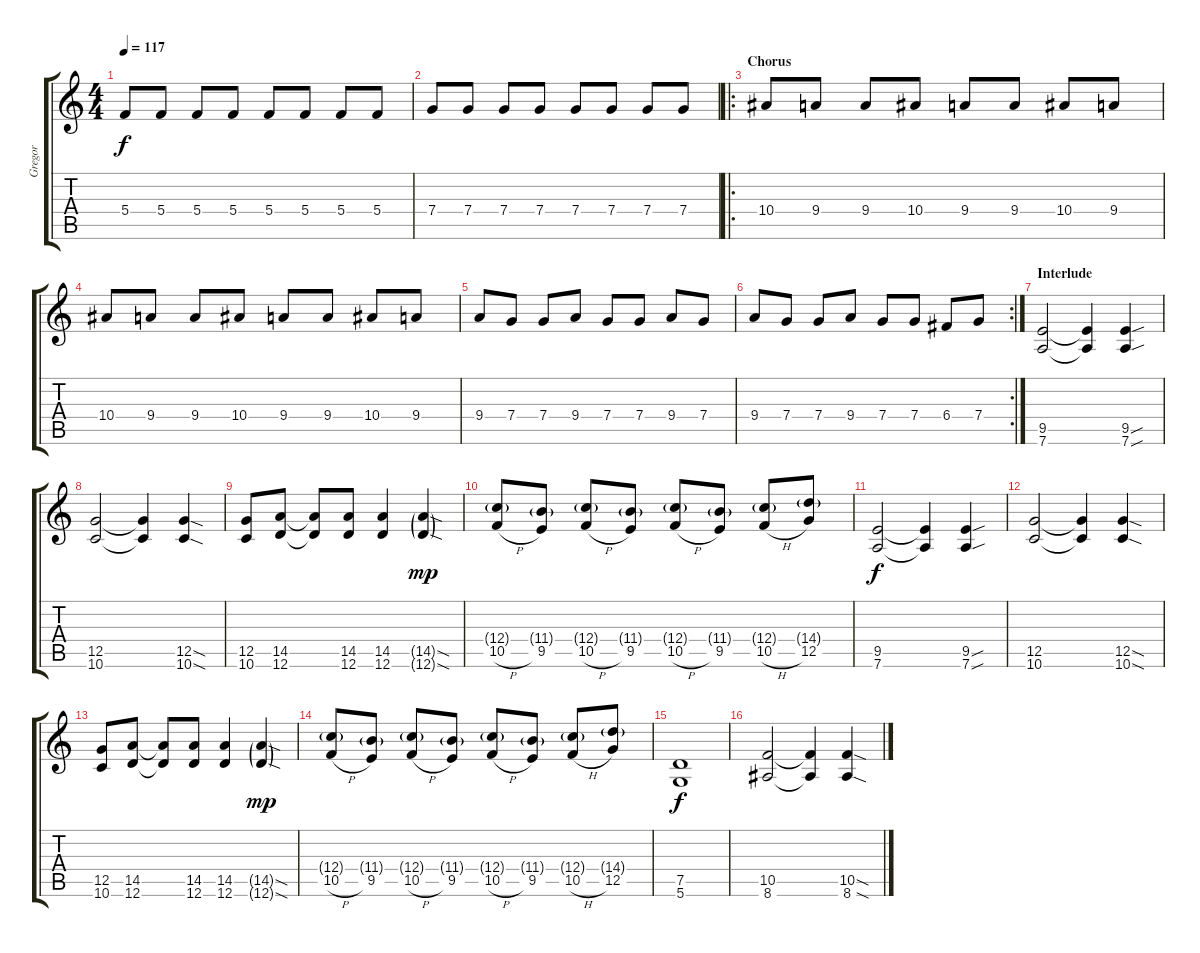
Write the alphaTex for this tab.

\track ("Gregor" "Gregor") {instrument overdrivenguitar}
\staff {score tabs}
\tuning (D4 A3 F3 C3 G2 D2) {hide}
\ts (4 4)
\tempo 117
\clef g2
\ks c
5.4.8{dy f} 5.4.8 5.4.8 5.4.8 5.4.8 5.4.8 5.4.8 5.4.8 |
7.4.8 7.4.8 7.4.8 7.4.8 7.4.8 7.4.8 7.4.8 7.4.8 |
\ro
\section ("" "Chorus")
10.4.8 9.4.8 9.4.8 10.4.8 9.4.8 9.4.8 10.4.8 9.4.8 |
10.4.8 9.4.8 9.4.8 10.4.8 9.4.8 9.4.8 10.4.8 9.4.8 |
9.4.8 7.4.8 7.4.8 9.4.8 7.4.8 7.4.8 9.4.8 7.4.8 |
\rc 2
9.4.8 7.4.8 7.4.8 9.4.8 7.4.8 7.4.8 6.4.8 7.4.8 |
\section ("" "Interlude")
(9.5 7.6).2 (9.5{t} 7.6{t}).4 (9.5{sou} 7.6{sou}).4 |
(12.5 10.6).2 (12.5{t} 10.6{t}).4 (12.5{sod} 10.6{sod}).4 |
(12.5 10.6).8 (14.5 12.6).8 (14.5{t} 12.6{t}).8 (14.5 12.6).8 (14.5 12.6).4 (14.5{sod g} 12.6{sod g}).4{dy mp} |
(12.4{g} 10.5{h}).8 (11.4{g} 9.5).8 (12.4{g} 10.5{h}).8 (11.4{g} 9.5).8 (12.4{g} 10.5{h}).8 (11.4{g} 9.5).8 (12.4{g} 10.5{h}).8 (14.4{g} 12.5).8 |
(9.5 7.6).2{dy f} (9.5{t} 7.6{t}).4 (9.5{sou} 7.6{sou}).4 |
(12.5 10.6).2 (12.5{t} 10.6{t}).4 (12.5{sod} 10.6{sod}).4 |
(12.5 10.6).8 (14.5 12.6).8 (14.5{t} 12.6{t}).8 (14.5 12.6).8 (14.5 12.6).4 (14.5{sod g} 12.6{sod g}).4{dy mp} |
(12.4{g} 10.5{h}).8 (11.4{g} 9.5).8 (12.4{g} 10.5{h}).8 (11.4{g} 9.5).8 (12.4{g} 10.5{h}).8 (11.4{g} 9.5).8 (12.4{g} 10.5{h}).8 (14.4{g} 12.5).8 |
(7.5 5.6).1{dy f} |
(10.5 8.6).2 (10.5{t} 8.6{t}).4 (10.5{sod} 8.6{sod}).4
